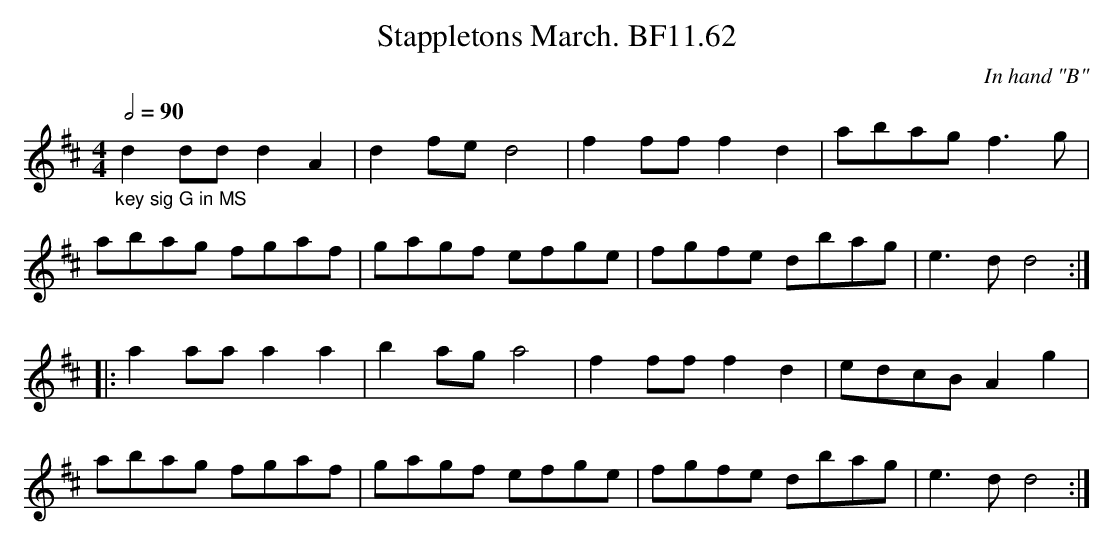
X:1
T:Stappletons March. BF11.62
M:4/4
L:1/8
Q:1/2=90
C:In hand "B"
K:D major
"_key sig G in MS"d2ddd2A2|d2fed4|f2fff2d2|abagf3g|
abag fgaf|gagf efge|fgfe dbag|e3dd4:|
|:a2aaa2a2|b2aga4|f2fff2d2|edcB A2g2|
abag fgaf|gagf efge|fgfe dbag|e3dd4:|
